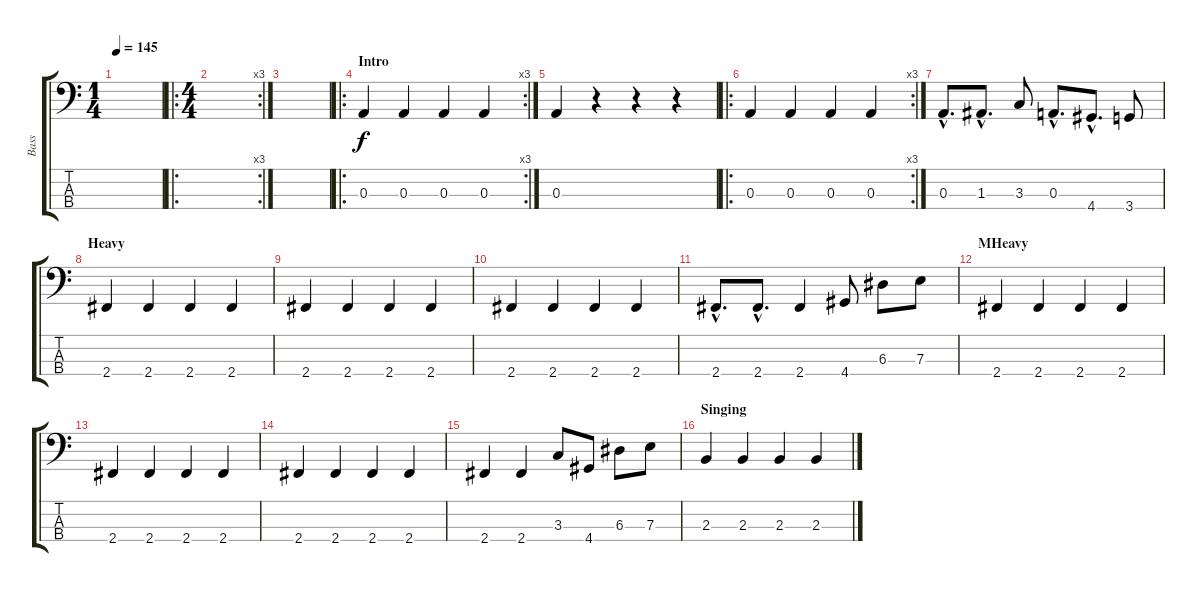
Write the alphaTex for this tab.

\track ("Bass" "Bass") {instrument fretlessbass}
\staff {score tabs}
\tuning (G2 D2 A1 E1) {hide}
\ts (1 4)
\tempo 145
\clef f4
\ks c
|
\ro
\rc 3
\ts (4 4)
|
|
\ro
\rc 3
\section ("" "Intro")
0.3.4 0.3.4 0.3.4 0.3.4 |
0.3.4 r.4 r.4 r.4 |
\ro
\rc 3
0.3.4 0.3.4 0.3.4 0.3.4 |
0.3{hac}.8{d} 1.3{hac}.8{d} 3.3.8 0.3{hac}.8{d} 4.4{hac}.8{d} 3.4.8 |
\section ("" "Heavy")
2.4.4 2.4.4 2.4.4 2.4.4 |
2.4.4 2.4.4 2.4.4 2.4.4 |
2.4.4 2.4.4 2.4.4 2.4.4 |
2.4{hac}.8{d} 2.4{hac}.8{d} 2.4.4 4.4.8 6.3.8 7.3.8 |
\section ("" "MHeavy")
2.4.4 2.4.4 2.4.4 2.4.4 |
2.4.4 2.4.4 2.4.4 2.4.4 |
2.4.4 2.4.4 2.4.4 2.4.4 |
2.4.4 2.4.4 3.3.8 4.4.8 6.3.8 7.3.8 |
\section ("" "Singing")
2.3.4 2.3.4 2.3.4 2.3.4
